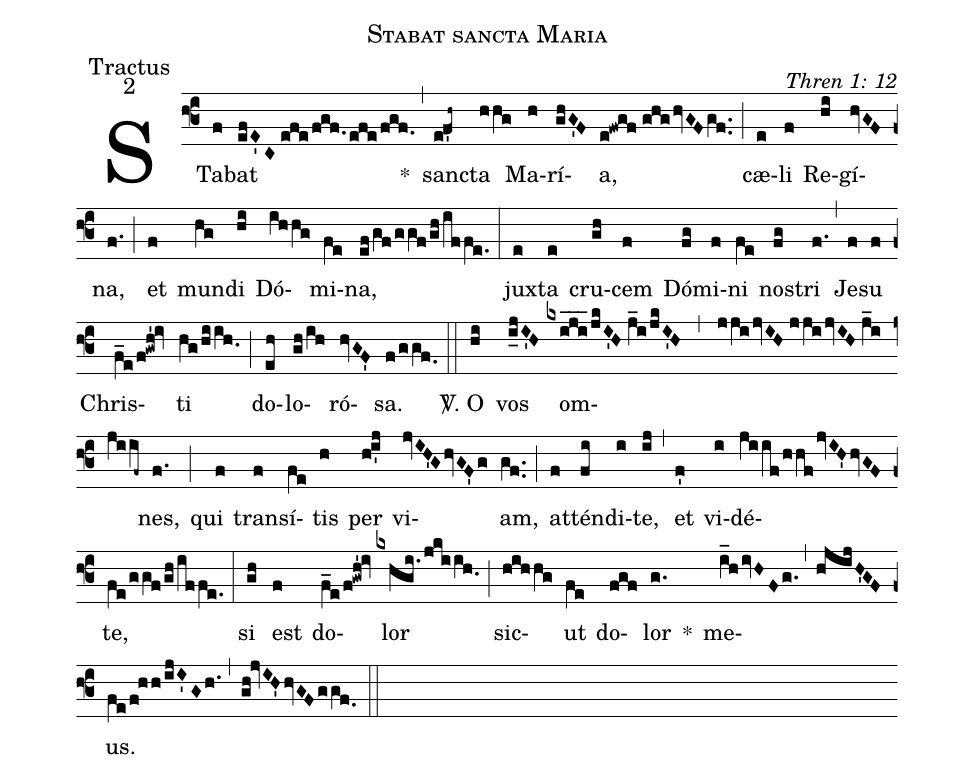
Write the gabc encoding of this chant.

name: Stabat sancta Maria;
office-part: Tractus;
mode: 2;
commentary: Thren 1: 12;
%%
(f3) STa(f)bat(efE'C//efe/fgf./efe/fgf.) *(,) sanc(e!f'h~)ta(hhg) Ma(h)rí(ghG'F)a,(e!fwgf//ghg/hvGF/gf..) (;) cæ(e)li(f) Re(hi)gí(hvGF)na,(f.) (;) et(f) mun(hg)di(hi) Dó(ihhg)mi(fe)na,(ef/gf/ggf/gh/iffe.) (:)
jux(e)ta(e) cru(gh)cem(f) Dó(fg)mi(f)ni(fe) nos(fg)tri(f.) (,) Je(f)su(f) Chris(f_e/f!gwh'!iv)ti(hg/hiih.0) (;) do(eh)lo(gh/ih)ró(hvGF')sa.(f/ggf.0) (::)
<sp>V/</sp>. O(hi) vos(i_jI'H) om(kxiji___/jkI'H//j_i/jkI'H,jji/jvIH//jji/jvIH//j_i/jiif~)nes,(f.) (;) qui(f) trans(f)í(fe)tis(h) per(h!i'j) vi(jvIH'G/hvGF'g)am,(gf..) (;) at(f)tén(fi)di(i)te,(ij) (,) et(f') vi(i)dé(jiif/hhf/jvIH'/hvGF)te,(fe/ggf/gh/iffe.) (:)
si(gh) est(f) do(f_e/f!gwh'!iv)lor(kxhgi./jkiih.0) (;) sic(hihhg)ut(fe) do(fgf)lor(g.) *() me(i_h/ivHFg.,hjijH'GF)us.(fe/f!hh/ijI'Gh.) (,) (gh!jvIH'/hvGF/ggf.0) (::)
